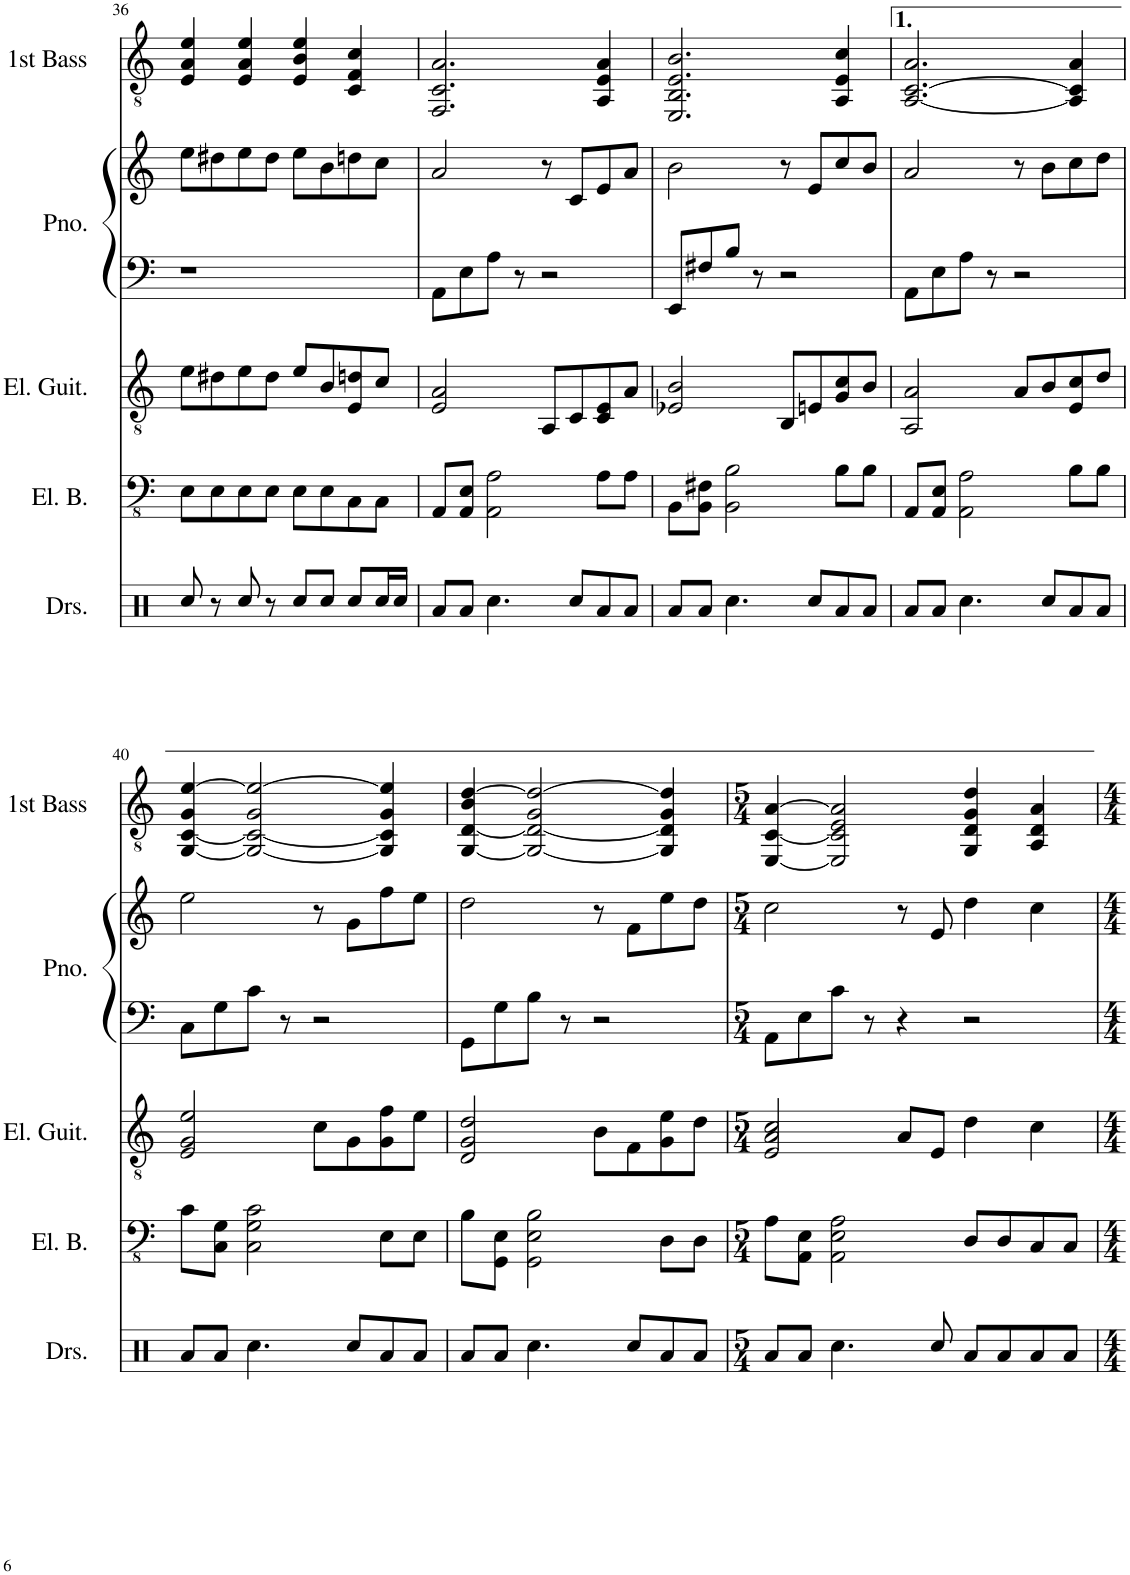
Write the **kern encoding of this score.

**kern	**kern	**kern	**kern	**kern	**kern
*part5	*part4	*part3	*part2	*part2	*part1
*staff6	*staff5	*staff4	*staff3	*staff2	*staff1
*I"Drumset	*I"Electric Bass	*I"Electric Guitar	*I"Piano	*	*I"First Bass
*I'Drs.	*I'El. B.	*I'El. Guit.	*I'Pno.	*	*
!!LO:PB:g=z
*clefX	*clefFv4	*clefGv2	*clefF4	*clefG2	*clefGv2
*k[]	*k[]	*k[]	*k[]	*k[]	*k[]
*M4/4	*M4/4	*M4/4	*M4/4	*M4/4	*M4/4
=36	=36	=36	=36	=36	=36
8Rcc/	8EE\L	8e\L	1r	8ee\L	4E/ 4A/ 4e/
8r	8EE\	8d#X\	.	8dd#X\	.
8Rcc/	8EE\	8e\	.	8ee\	4E/ 4A/ 4e/
8r	8EE\J	8d#\J	.	8dd#\J	.
8Rcc/L	8EE\L	8e/L	.	8ee\L	4E/ 4B/ 4e/
8Rcc/J	8EE\	8B/	.	8b\	.
8Rcc/L	8CC\	8E/ 8dn/	.	8ddn\	4C/ 4F/ 4c/
16Rcc/L	8CC\J	8c/J	.	8cc\J	.
16Rcc/JJ	.	.	.	.	.
=37	=37	=37	=37	=37	=37
8Ra/L	8AAA/L	2E/ 2A/	8AA\L	2a/	2.FF/ 2.C/ 2.A/
8Ra/J	8AAA/ 8EE/J	.	8E\	.	.
4.Rcc\	2AAA\ 2AA\	.	8A\J	.	.
.	.	.	8r	.	.
.	.	8AA/L	2r	8r	.
8Rcc/L	.	8C/	.	8c/L	.
8Ra/	8AA\L	8C/ 8E/	.	8e/	4AA/ 4E/ 4A/
8Ra/J	8AA\J	8A/J	.	8a/J	.
=38	=38	=38	=38	=38	=38
8Ra/L	8BBB\L	2E-X/ 2B/	8EE/L	2b\	2.EE/ 2.BB/ 2.E/ 2.B/
8Ra/J	8BBB\ 8FF#X\J	.	8F#X/	.	.
4.Rcc\	2BBB\ 2BB\	.	8B/J	.	.
.	.	.	8r	.	.
.	.	8BB/L	2r	8r	.
8Rcc/L	.	8En/	.	8e/L	.
8Ra/	8BB\L	8G/ 8c/	.	8cc/	4AA/ 4E/ 4c/
8Ra/J	8BB\J	8B/J	.	8b/J	.
=39	=39	=39	=39	=39	=39
8Ra/L	8AAA/L	2AA/ 2A/	8AA\L	2a/	[2.AA/ [2.C/ 2.A/
8Ra/J	8AAA/ 8EE/J	.	8E\	.	.
4.Rcc\	2AAA\ 2AA\	.	8A\J	.	.
.	.	.	8r	.	.
.	.	8A/L	2r	8r	.
8Rcc/L	.	8B/	.	8b\L	.
8Ra/	8BB\L	8E/ 8c/	.	8cc\	4AA/] 4C/] 4A/
8Ra/J	8BB\J	8d/J	.	8dd\J	.
!!LO:LB:g=z
=40	=40	=40	=40	=40	=40
8Ra/L	8C\L	2E/ 2G/ 2e/	8C\L	2ee\	[4GG/ [4C/ 4G/ [4e/
8Ra/J	8CC\ 8GG\J	.	8G\	.	.
4.Rcc\	2CC\ 2GG\ 2C\	.	8c\J	.	2GG/_ 2C/_ 2G/ 2e/_
.	.	.	8r	.	.
.	.	8c\L	2r	8r	.
8Rcc/L	.	8G\	.	8g\L	.
8Ra/	8EE\L	8G\ 8f\	.	8ff\	4GG/] 4C/] 4G/ 4e/]
8Ra/J	8EE\J	8e\J	.	8ee\J	.
=41	=41	=41	=41	=41	=41
8Ra/L	8BB\L	2D/ 2G/ 2d/	8GG\L	2dd\	[4GG/ [4D/ 4B/ [4d/
8Ra/J	8GGG\ 8EE\J	.	8G\	.	.
4.Rcc\	2GGG\ 2EE\ 2BB\	.	8B\J	.	2GG/_ 2D/_ 2G/ 2d/_
.	.	.	8r	.	.
.	.	8B\L	2r	8r	.
8Rcc/L	.	8F\	.	8f\L	.
8Ra/	8DD\L	8G\ 8e\	.	8ee\	4GG/] 4D/] 4G/ 4d/]
8Ra/J	8DD\J	8d\J	.	8dd\J	.
=42	=42	=42	=42	=42	=42
*M5/4	*M5/4	*M5/4	*M5/4	*M5/4	*M5/4
8Ra/L	8AA\L	2E/ 2A/ 2c/	8AA\L	2cc\	[4EE/ [4C/ [4A/
8Ra/J	8AAA\ 8EE\J	.	8E\	.	.
4.Rcc\	2AAA\ 2EE\ 2AA\	.	8c\J	.	2EE/] 2C/] 2E/ 2A/]
.	.	.	8r	.	.
.	.	8A/L	4r	8r	.
8Rcc/	.	8E/J	.	8e/	.
8Ra/L	8DD/L	4d\	2r	4dd\	4GG/ 4D/ 4G/ 4d/
8Ra/	8DD/	.	.	.	.
8Ra/	8CC/	4c\	.	4cc\	4AA/ 4D/ 4A/
8Ra/J	8CC/J	.	.	.	.
=	=	=	=	=	=
*-	*-	*-	*-	*-	*-
